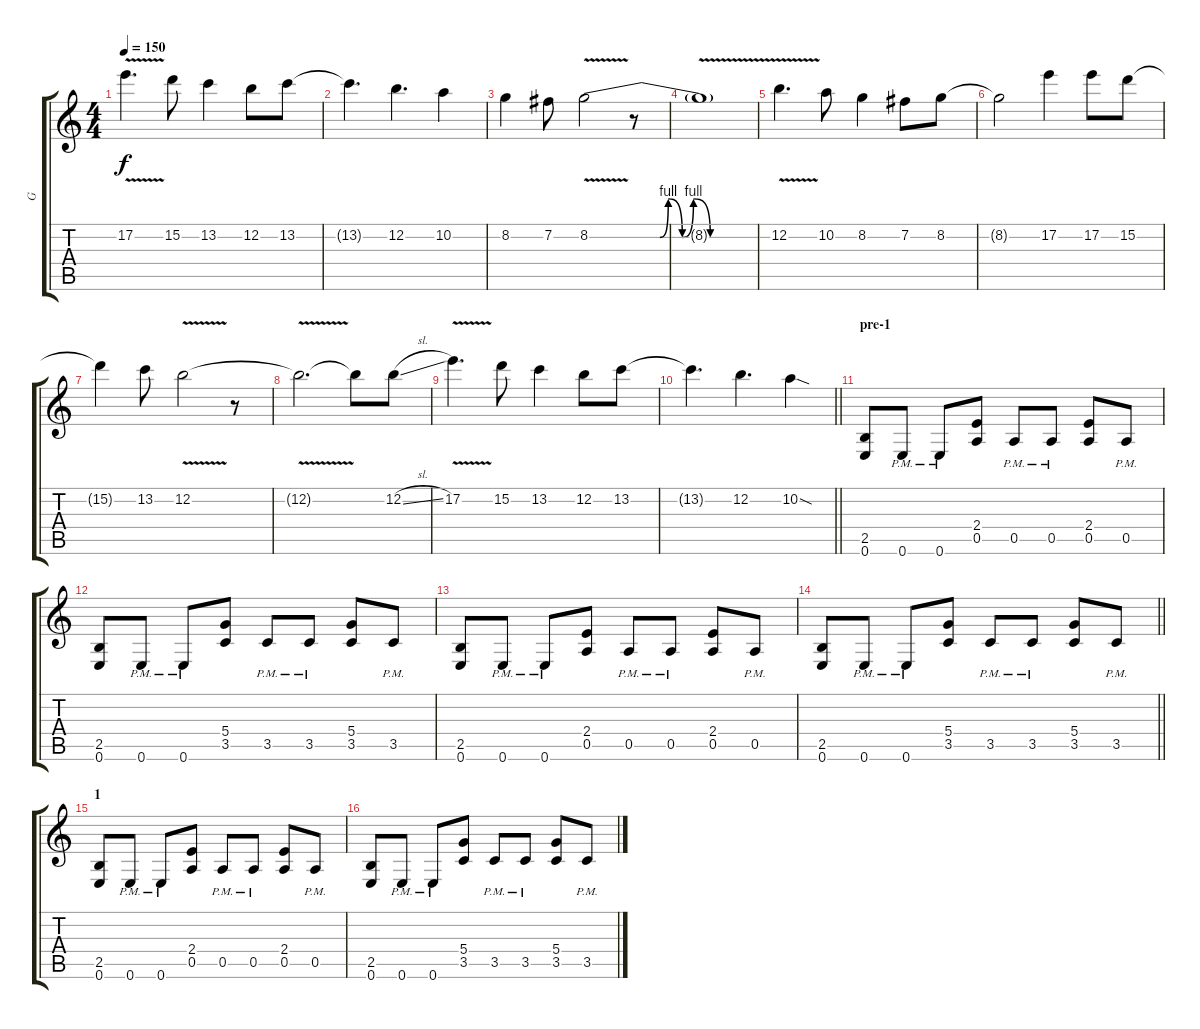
\track ("G" "G") {instrument distortionguitar}
\staff {score tabs}
\tuning (E4 B3 G3 D3 A2 E2) {hide}
\ts (4 4)
\tempo 150
\clef g2
\ks c
17.2{v}.4{d dy f} 15.2.8 13.2.4 12.2.8 13.2.8 |
13.2{t}.4{d} 12.2.4{d} 10.2.4 |
8.2.4 7.2.8 8.2{be (custom 0 0 25 0 28 4 33 0 37 4 43 0 60 0) v}.2 r.8 |
8.2{t}.1 |
12.2{v}.4{d} 10.2.8 8.2.4 7.2.8 8.2.8 |
8.2{t}.2 17.2.4 17.2.8 15.2.8 |
15.2{t}.4 13.2.8 12.2{v}.2 r.8 |
12.2{t}.2{d} 12.2{t}.8 12.2{sl}.8 |
17.2{v}.4{d} 15.2.8 13.2.4 12.2.8 13.2.8 |
\barLineRight lightlight
13.2{t}.4{d} 12.2.4{d} 10.2{sod}.4 |
\section ("" "pre-1")
(2.5 0.6).8 0.6{pm}.8 0.6{pm}.8 (2.4 0.5).8 0.5{pm}.8 0.5{pm}.8 (2.4 0.5).8 0.5{pm}.8 |
(2.5 0.6).8 0.6{pm}.8 0.6{pm}.8 (5.4 3.5).8 3.5{pm}.8 3.5{pm}.8 (5.4 3.5).8 3.5{pm}.8 |
(2.5 0.6).8 0.6{pm}.8 0.6{pm}.8 (2.4 0.5).8 0.5{pm}.8 0.5{pm}.8 (2.4 0.5).8 0.5{pm}.8 |
\barLineRight lightlight
(2.5 0.6).8 0.6{pm}.8 0.6{pm}.8 (5.4 3.5).8 3.5{pm}.8 3.5{pm}.8 (5.4 3.5).8 3.5{pm}.8 |
\section ("" "1")
(2.5 0.6).8 0.6{pm}.8 0.6{pm}.8 (2.4 0.5).8 0.5{pm}.8 0.5{pm}.8 (2.4 0.5).8 0.5{pm}.8 |
(2.5 0.6).8 0.6{pm}.8 0.6{pm}.8 (5.4 3.5).8 3.5{pm}.8 3.5{pm}.8 (5.4 3.5).8 3.5{pm}.8
